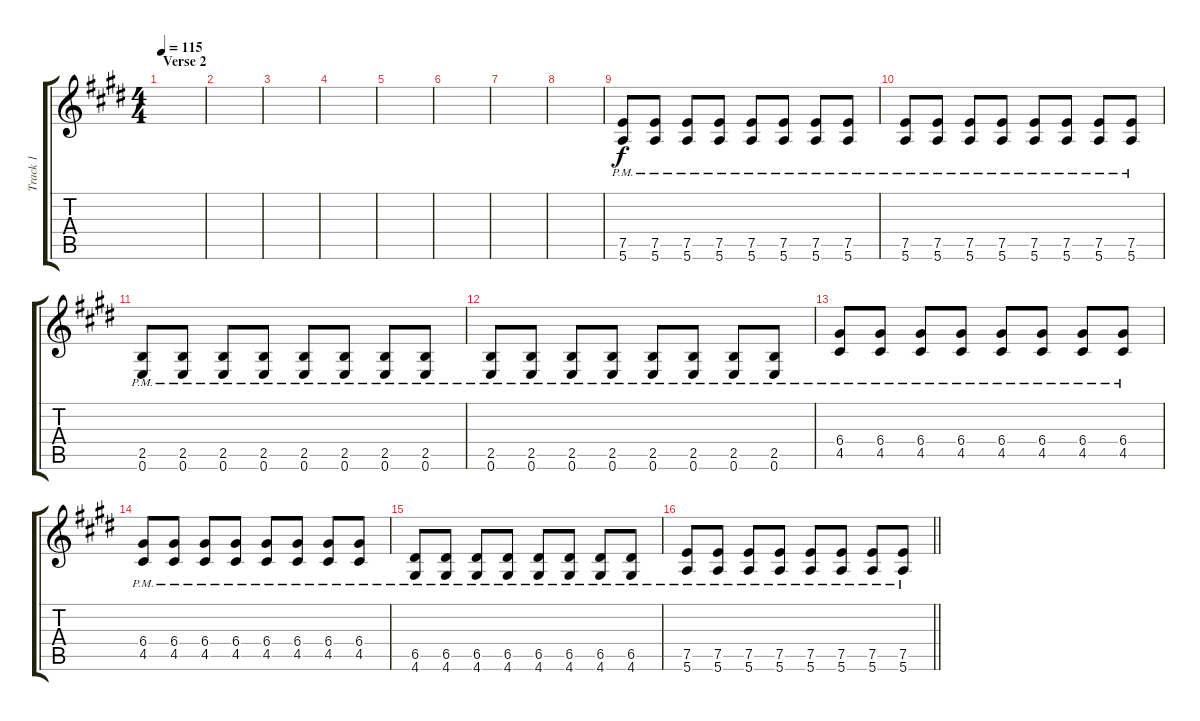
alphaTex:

\track ("Track 1" "Track 1") {instrument overdrivenguitar}
\staff {score tabs}
\tuning (E4 B3 G3 D3 A2 E2) {hide}
\ts (4 4)
\section ("" "Verse 2")
\tempo 115
\clef g2
\ks e
|
|
|
|
|
|
|
|
(7.5{pm} 5.6{pm}).8 (7.5{pm} 5.6{pm}).8 (7.5{pm} 5.6{pm}).8 (7.5{pm} 5.6{pm}).8 (7.5{pm} 5.6{pm}).8 (7.5{pm} 5.6{pm}).8 (7.5{pm} 5.6{pm}).8 (7.5{pm} 5.6{pm}).8 |
(7.5{pm} 5.6{pm}).8 (7.5{pm} 5.6{pm}).8 (7.5{pm} 5.6{pm}).8 (7.5{pm} 5.6{pm}).8 (7.5{pm} 5.6{pm}).8 (7.5{pm} 5.6{pm}).8 (7.5{pm} 5.6{pm}).8 (7.5{pm} 5.6{pm}).8 |
(2.5{pm} 0.6{pm}).8 (2.5{pm} 0.6{pm}).8 (2.5{pm} 0.6{pm}).8 (2.5{pm} 0.6{pm}).8 (2.5{pm} 0.6{pm}).8 (2.5{pm} 0.6{pm}).8 (2.5{pm} 0.6{pm}).8 (2.5{pm} 0.6{pm}).8 |
(2.5{pm} 0.6{pm}).8 (2.5{pm} 0.6{pm}).8 (2.5{pm} 0.6{pm}).8 (2.5{pm} 0.6{pm}).8 (2.5{pm} 0.6{pm}).8 (2.5{pm} 0.6{pm}).8 (2.5{pm} 0.6{pm}).8 (2.5{pm} 0.6{pm}).8 |
(6.4{pm} 4.5{pm}).8 (6.4{pm} 4.5{pm}).8 (6.4{pm} 4.5{pm}).8 (6.4{pm} 4.5{pm}).8 (6.4{pm} 4.5{pm}).8 (6.4{pm} 4.5{pm}).8 (6.4{pm} 4.5{pm}).8 (6.4{pm} 4.5{pm}).8 |
(6.4{pm} 4.5{pm}).8 (6.4{pm} 4.5{pm}).8 (6.4{pm} 4.5{pm}).8 (6.4{pm} 4.5{pm}).8 (6.4{pm} 4.5{pm}).8 (6.4{pm} 4.5{pm}).8 (6.4{pm} 4.5{pm}).8 (6.4{pm} 4.5{pm}).8 |
(6.5{pm} 4.6{pm}).8 (6.5{pm} 4.6{pm}).8 (6.5{pm} 4.6{pm}).8 (6.5{pm} 4.6{pm}).8 (6.5{pm} 4.6{pm}).8 (6.5{pm} 4.6{pm}).8 (6.5{pm} 4.6{pm}).8 (6.5{pm} 4.6{pm}).8 |
\barLineRight lightlight
(7.5{pm} 5.6{pm}).8 (7.5{pm} 5.6{pm}).8 (7.5{pm} 5.6{pm}).8 (7.5{pm} 5.6{pm}).8 (7.5{pm} 5.6{pm}).8 (7.5{pm} 5.6{pm}).8 (7.5{pm} 5.6{pm}).8 (7.5{pm} 5.6{pm}).8
